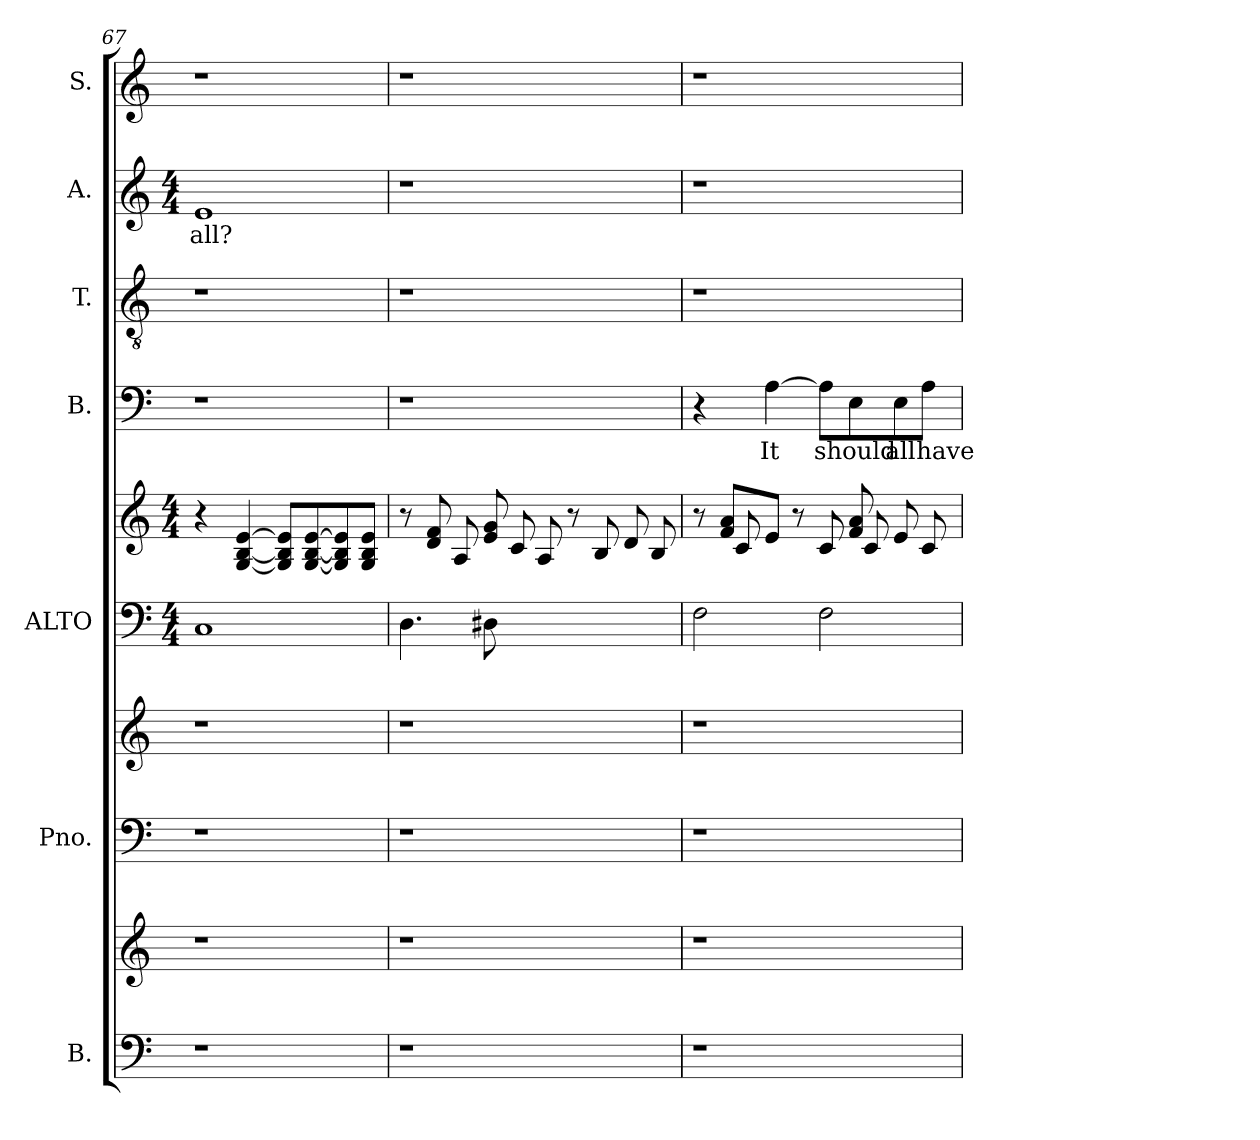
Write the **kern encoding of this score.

**kern	**kern	**kern	**kern	**kern	**kern	**kern	**text	**kern	**kern	**text	**kern
*part7	*part7	*part6	*part6	*part5	*part5	*part4	*part4	*part3	*part2	*part2	*part1
*staff10	*staff9	*staff8	*staff7	*staff6	*staff5	*staff4	*staff4	*staff3	*staff2	*staff2	*staff1
*I"B.	*	*I"Pno.	*	*I"ALTO	*	*I"B.	*	*I"T.	*I"A.	*	*I"S.
*	*	*	*	*	*	*I'B.	*	*I'T.	*I'A.	*	*I'S.
*clefF4	*clefG2	*clefF4	*clefG2	*clefF4	*clefG2	*clefF4	*	*clefGv2	*clefG2	*	*clefG2
*	*	*	*	*M4/4	*M4/4	*	*	*	*M4/4	*	*
=67	=67	=67	=67	=67	=67	=67	=67	=67	=67	=67	=67
!	!	!	!	!	!	!	!	!	!	!LO:LY:b:cj	!
1r	1r	1r	1r	1C	4r	1r	.	1r	1e	all?	1r
.	.	.	.	.	[<4G/ [>4e/ [<4B/	.	.	.	.	.	.
.	.	.	.	.	8G/] 8B/] 8e/]L	.	.	.	.	.	.
.	.	.	.	.	[>8e/ [<8G/ [<8B/	.	.	.	.	.	.
.	.	.	.	.	8G/] 8B/] 8e/]	.	.	.	.	.	.
.	.	.	.	.	8G/ 8B/ 8e/J	.	.	.	.	.	.
=68	=68	=68	=68	=68	=68	=68	=68	=68	=68	=68	=68
1r	1r	1r	1r	4.D\	8r	1r	.	1r	1r	.	1r
.	.	.	.	.	8f/ 8d/L	.	.	.	.	.	.
.	.	.	.	.	8A/	.	.	.	.	.	.
.	.	.	.	8D#X\	8g/ 8e/L	.	.	.	.	.	.
.	.	.	.	2.ryy	8c/J	.	.	.	.	.	.
.	.	.	.	.	8A/L	.	.	.	.	.	.
.	.	.	.	.	8r	.	.	.	.	.	.
.	.	.	.	.	8B/	.	.	.	.	.	.
4ryy	4ryy	4ryy	4ryy	.	8d/J	4ryy	.	4ryy	4ryy	.	4ryy
.	.	.	.	.	8B/L	.	.	.	.	.	.
=69	=69	=69	=69	=69	=69	=69	=69	=69	=69	=69	=69
*	*	*	*	*	*^	*	*	*	*	*	*
1r	1r	1r	1r	2F\	8r	8ryy	4r	.	1r	1r	.	1r
.	.	.	.	.	8a/ 8f/L	8c/	.	.	.	.	.	.
!	!	!	!	!	!	!	!	!LO:LY:b:cj	!	!	!	!
.	.	.	.	.	8e/J	4.ryy	[>4A\	It	.	.	.	.
.	.	.	.	.	8r	.	.	.	.	.	.	.
!	!	!	!	!	!	!	!	!LO:LY:b	!	!	!	!
.	.	.	.	2F\	8c/L	.	8A\L]	should	.	.	.	.
.	.	.	.	.	8a/ 8f/L	8c/	8E\	.	.	.	.	.
!	!	!	!	!	!	!	!	!LO:LY:b:cj	!	!	!	!
.	.	.	.	.	8e/J	4ryy	8E\	all	.	.	.	.
!	!	!	!	!	!	!	!	!LO:LY:b:cj	!	!	!	!
.	.	.	.	.	8c/L	.	8A\J	have	.	.	.	.
*	*	*	*	*	*v	*v	*	*	*	*	*	*
=	=	=	=	=	=	=	=	=	=	=	=
*-	*-	*-	*-	*-	*-	*-	*-	*-	*-	*-	*-
